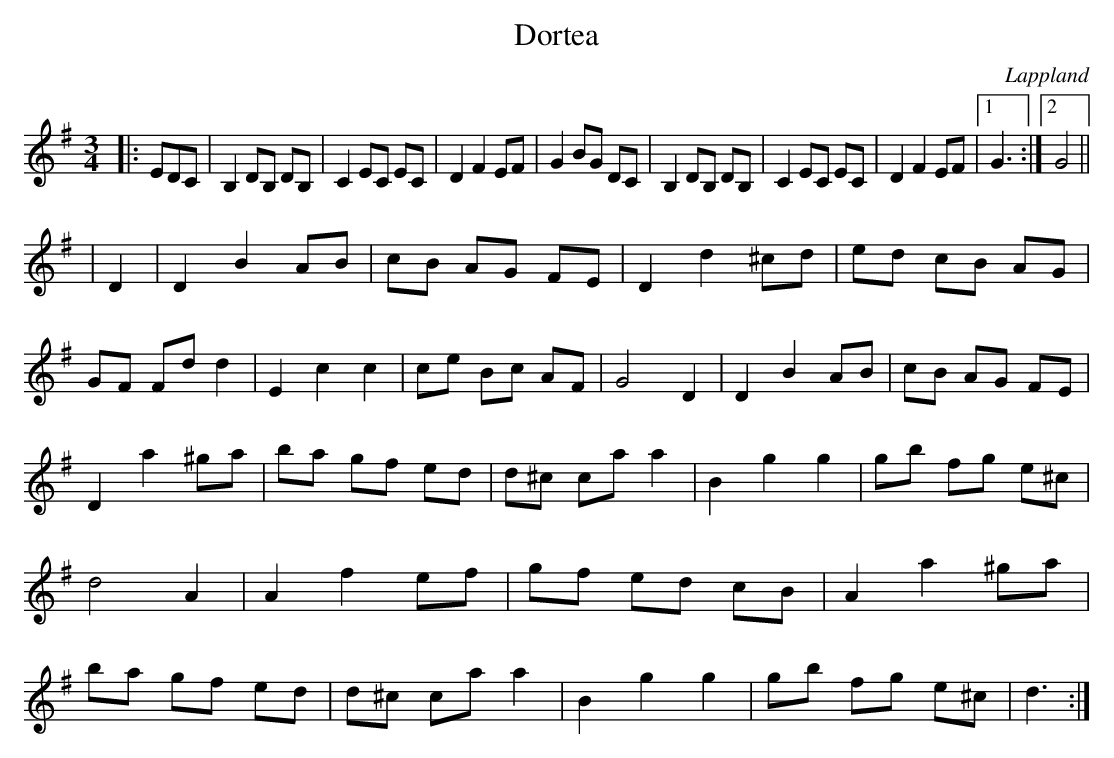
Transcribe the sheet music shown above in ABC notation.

X:1
T:Dortea
O:Lappland
M:3/4
L:1/8
K:G
|: EDC | B,2 DB, DB, | C2 EC EC | D2 F2 EF | G2 BG DC | B,2 DB, DB, | C2 EC EC | D2 F2 EF |1 G3 :|2 G4 ||
| D2 | D2 B2 AB | cB AG FE | D2 d2 ^cd | ed cB AG | GF Fd d2 | E2 c2 c2 | ce Bc AF | G4 D2 | D2 B2 AB | cB AG FE | D2 a2 ^ga | ba gf ed | d^c ca a2 | B2 g2 g2 | gb fg e^c | d4 A2 | A2 f2 ef | gf ed cB | A2 a2 ^ga | ba gf ed | d^c ca a2 | B2 g2 g2 | gb fg e^c | d3 :|
